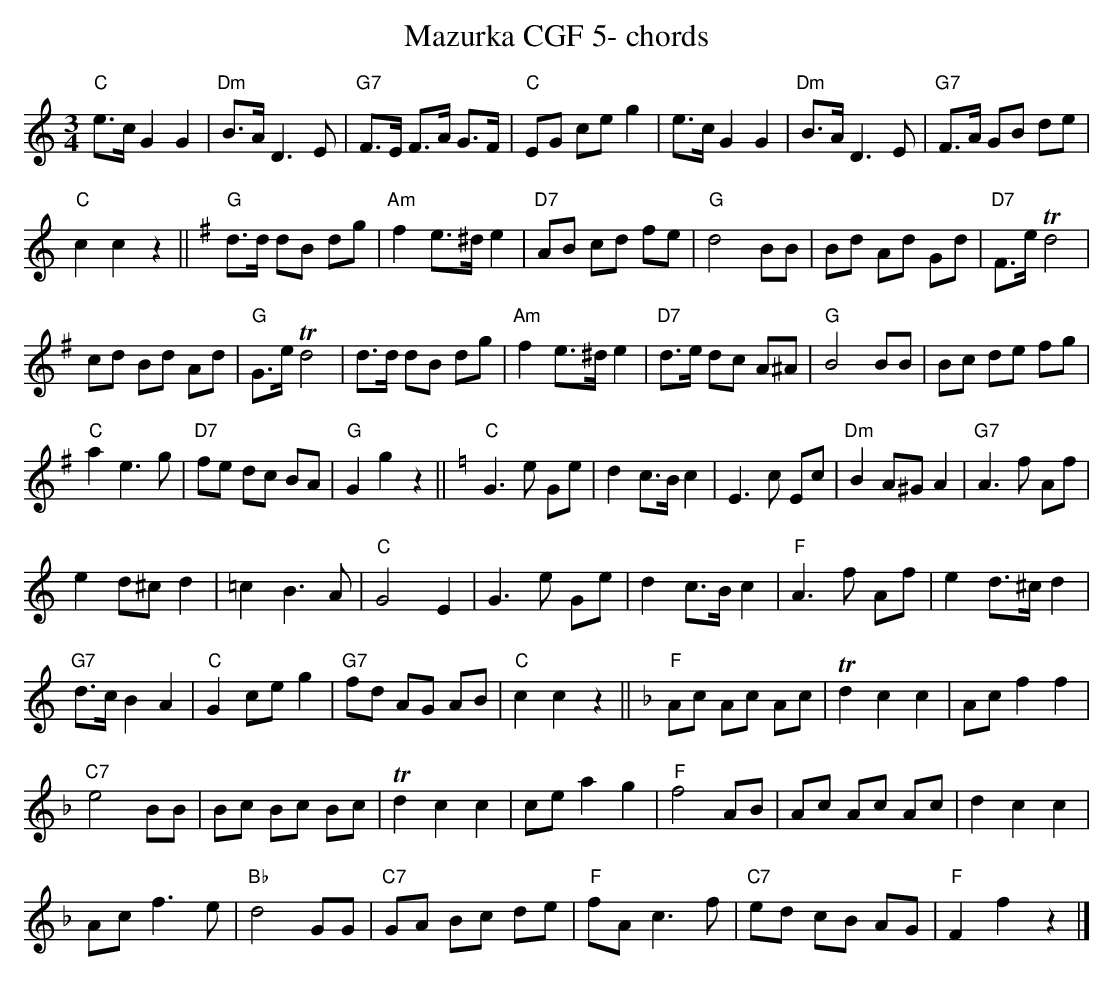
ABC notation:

X:1
T:Mazurka CGF 5- chords
M:3/4
L:1/8
K:Cmaj%%MIDI gchordon
"C"e>cG2G2 | "Dm"B>AD3E | "G7"F>E F>A G>F | "C"EG ceg2 | e>cG2G2 | "Dm"B>AD3E | "G7"F>A GB de |
"C"c2c2z2 || [K:Gmaj] "G"d>d dB dg | "Am"f2e>^de2 | "D7"AB cd fe | "G"d4BB | Bd Ad Gd | "D7"F>eTd4 |
cd Bd Ad | "G"G>eTd4 | d>d dB dg | "Am"f2e>^de2 | "D7"d>e dc A^A | "G"B4BB | Bc de fg |
"C"a2e3g | "D7"fe dc BA | "G"G2g2z2 || [K:Cmaj] "C"G3e Ge | d2c>Bc2 | E3c Ec | "Dm"B2A^GA2 | "G7"A3f Af |
e2d^cd2 | =c2B3A | "C"G4E2 | G3e Ge | d2c>Bc2 | "F"A3f Af | e2 d>^cd2 |
"G7"d>cB2A2 | "C"G2ceg2 | "G7"fd AG AB | "C"c2c2z2 || [K:Fmaj] "F"Ac Ac Ac | Td2c2c2 | Acf2f2 |
"C7"e4BB | Bc Bc Bc | Td2c2c2 | cea2g2 | "F"f4AB | Ac Ac Ac | d2c2c2 |
Acf3e | "Bb"d4GG | "C7"GA Bc de | "F"fAc3f | "C7"ed cB AG | "F"F2f2z2 |]
